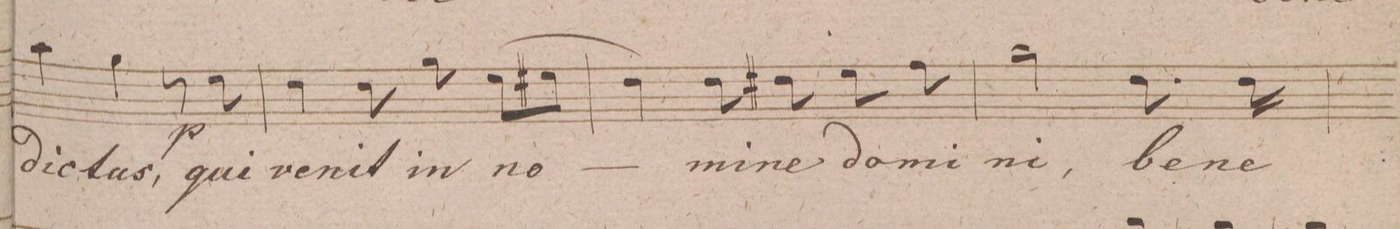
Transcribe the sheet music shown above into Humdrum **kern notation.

**kern	**text	**dynam
*I"Alto.	*	*
*clefC3	*	*
*k[f#c#g#]	*	*
*M3/4	*	*
*4\left	*	*
4b\	-dic-	.
4a\	-tus,	.
8r	.	p
*8\right	*	*
8f#\	qui	.
=78	=78	=78
*4\right	*	*
4e\	ve-	.
8e\	-nit	.
8a\	in	.
(>8f#\L	no-	.
8f#X\J	.	.
=79	=79	=79
4e\)	.	.
8e\	-mi-	.
8e#X\	-ne	.
8f#\	do-	.
8g#\	-mi-	.
=80	=80	=80
2a\	-ni,	.
8.e\	be-	.
*16\right	*	*
16e\	-ne-	.
=81	=81	=81
*-	*-	*-
